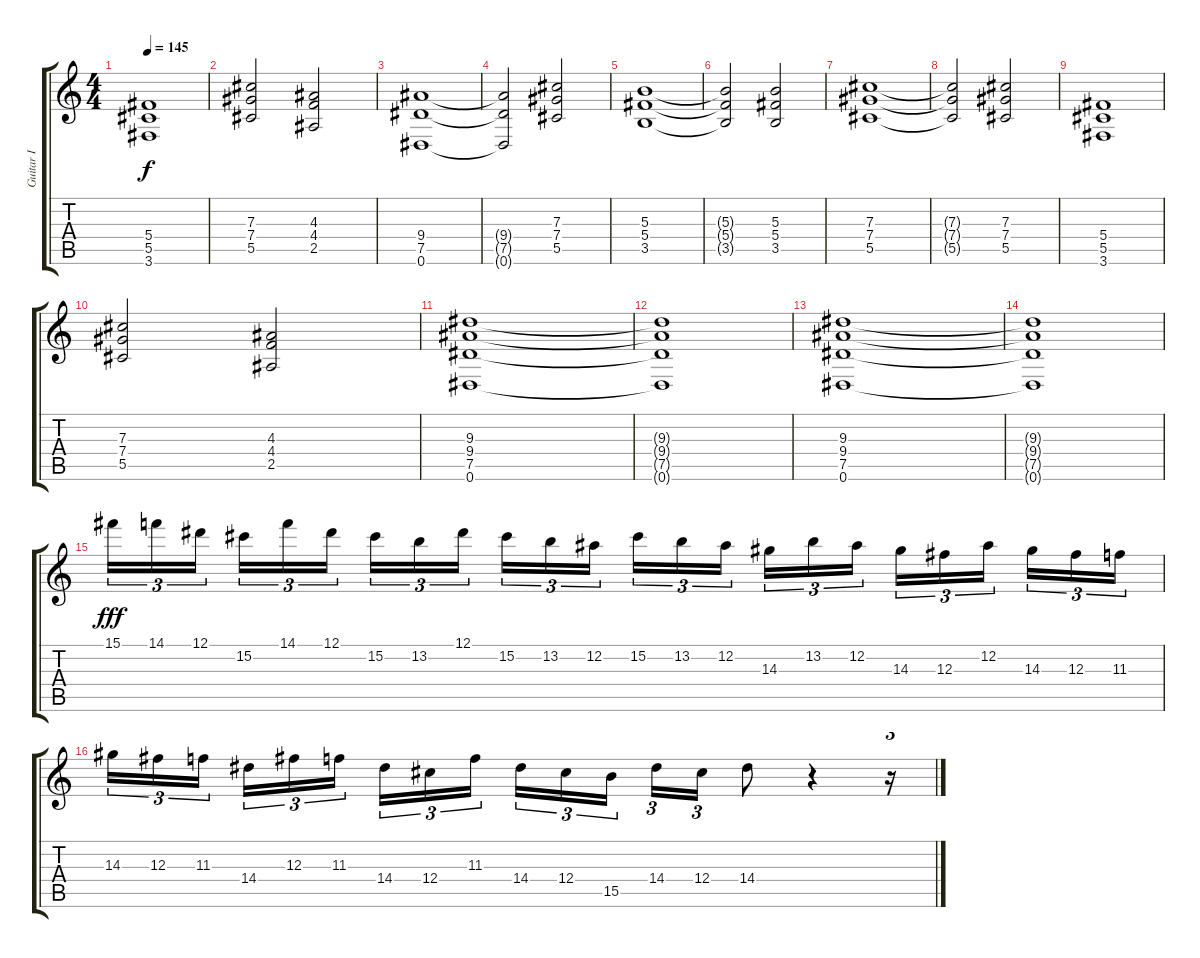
\track ("Guitar I" "Guitar I") {instrument distortionguitar}
\staff {score tabs}
\tuning (Eb4 Bb3 Gb3 Db3 Ab2 Eb2) {hide}
\ts (4 4)
\tempo 145
\clef g2
\ks c
(5.4 5.5 3.6).1{dy f} |
(7.3 7.4 5.5).2 (4.3 4.4 2.5).2 |
(9.4 7.5 0.6).1 |
(9.4{t} 7.5{t} 0.6{t}).2 (7.3 7.4 5.5).2 |
(5.3 5.4 3.5).1 |
(5.3{t} 5.4{t} 3.5{t}).2 (5.3 5.4 3.5).2 |
(7.3 7.4 5.5).1 |
(7.3{t} 7.4{t} 5.5{t}).2 (7.3 7.4 5.5).2 |
(5.4 5.5 3.6).1 |
(7.3 7.4 5.5).2 (4.3 4.4 2.5).2 |
(9.3 9.4 7.5 0.6).1 |
(9.3{t} 9.4{t} 7.5{t} 0.6{t}).1 |
(9.3 9.4 7.5 0.6).1 |
(9.3{t} 9.4{t} 7.5{t} 0.6{t}).1 |
15.1.16{tu (3 2) dy fff} 14.1.16{tu (3 2)} 12.1.16{tu (3 2) beam splitsecondary} 15.2.16{tu (3 2)} 14.1.16{tu (3 2)} 12.1.16{tu (3 2)} 15.2.16{tu (3 2)} 13.2.16{tu (3 2)} 12.1.16{tu (3 2) beam splitsecondary} 15.2.16{tu (3 2)} 13.2.16{tu (3 2)} 12.2.16{tu (3 2)} 15.2.16{tu (3 2)} 13.2.16{tu (3 2)} 12.2.16{tu (3 2) beam splitsecondary} 14.3.16{tu (3 2)} 13.2.16{tu (3 2)} 12.2.16{tu (3 2)} 14.3.16{tu (3 2)} 12.3.16{tu (3 2)} 12.2.16{tu (3 2) beam splitsecondary} 14.3.16{tu (3 2)} 12.3.16{tu (3 2)} 11.3.16{tu (3 2)} |
14.3.16{tu (3 2)} 12.3.16{tu (3 2)} 11.3.16{tu (3 2) beam splitsecondary} 14.4.16{tu (3 2)} 12.3.16{tu (3 2)} 11.3.16{tu (3 2)} 14.4.16{tu (3 2)} 12.4.16{tu (3 2)} 11.3.16{tu (3 2) beam splitsecondary} 14.4.16{tu (3 2)} 12.4.16{tu (3 2)} 15.5.16{tu (3 2)} 14.4.16{tu (3 2)} 12.4.16{tu (3 2)} 14.4.8 r.4 r.16{tu (3 2)}
